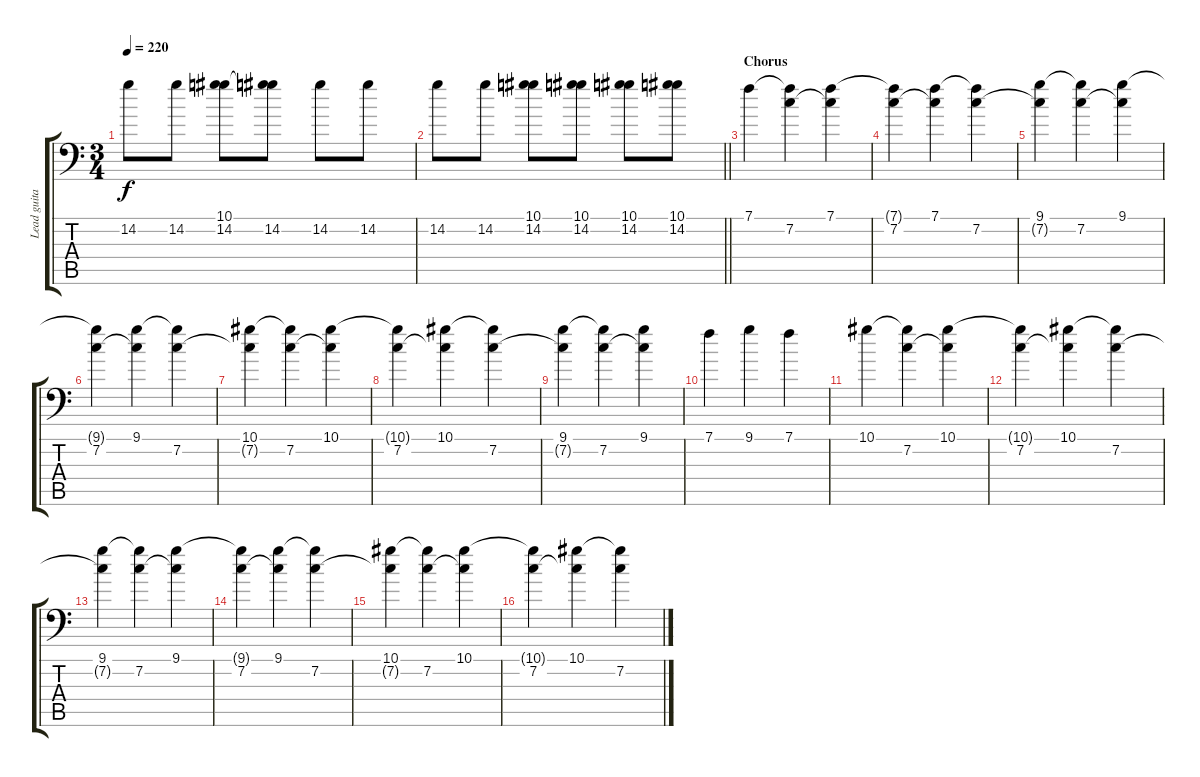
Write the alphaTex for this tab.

\track ("Lead guitar" "Lead guita") {instrument overdrivenguitar}
\staff {score tabs}
\tuning (Bb3 F3 Db3 Ab2 Eb2 Bb1) {hide}
\ts (3 4)
\tempo 220
\clef f4
\ks c
14.2.8{dy f} 14.2.8 (10.1 14.2).8 (10.1{t} 14.2).8 14.2.8 14.2.8 |
\barLineRight lightlight
14.2.8 14.2.8 (10.1 14.2).8 (10.1 14.2).8 (10.1 14.2).8 (10.1 14.2).8 |
\section ("" "Chorus")
7.1.4 (7.1{t} 7.2).4 (7.1 7.2{t}).4 |
(7.1{t} 7.2).4 (7.1 7.2{t}).4 (7.1{t} 7.2).4 |
(9.1 7.2{t}).4 (9.1{t} 7.2).4 (9.1 7.2{t}).4 |
(9.1{t} 7.2).4 (9.1 7.2{t}).4 (9.1{t} 7.2).4 |
(10.1 7.2{t}).4 (10.1{t} 7.2).4 (10.1 7.2{t}).4 |
(10.1{t} 7.2).4 (10.1 7.2{t}).4 (10.1{t} 7.2).4 |
(9.1 7.2{t}).4 (9.1{t} 7.2).4 (9.1 7.2{t}).4 |
7.1.4 9.1.4 7.1.4 |
10.1.4 (10.1{t} 7.2).4 (10.1 7.2{t}).4 |
(10.1{t} 7.2).4 (10.1 7.2{t}).4 (10.1{t} 7.2).4 |
(9.1 7.2{t}).4 (9.1{t} 7.2).4 (9.1 7.2{t}).4 |
(9.1{t} 7.2).4 (9.1 7.2{t}).4 (9.1{t} 7.2).4 |
(10.1 7.2{t}).4 (10.1{t} 7.2).4 (10.1 7.2{t}).4 |
(10.1{t} 7.2).4 (10.1 7.2{t}).4 (10.1{t} 7.2).4
